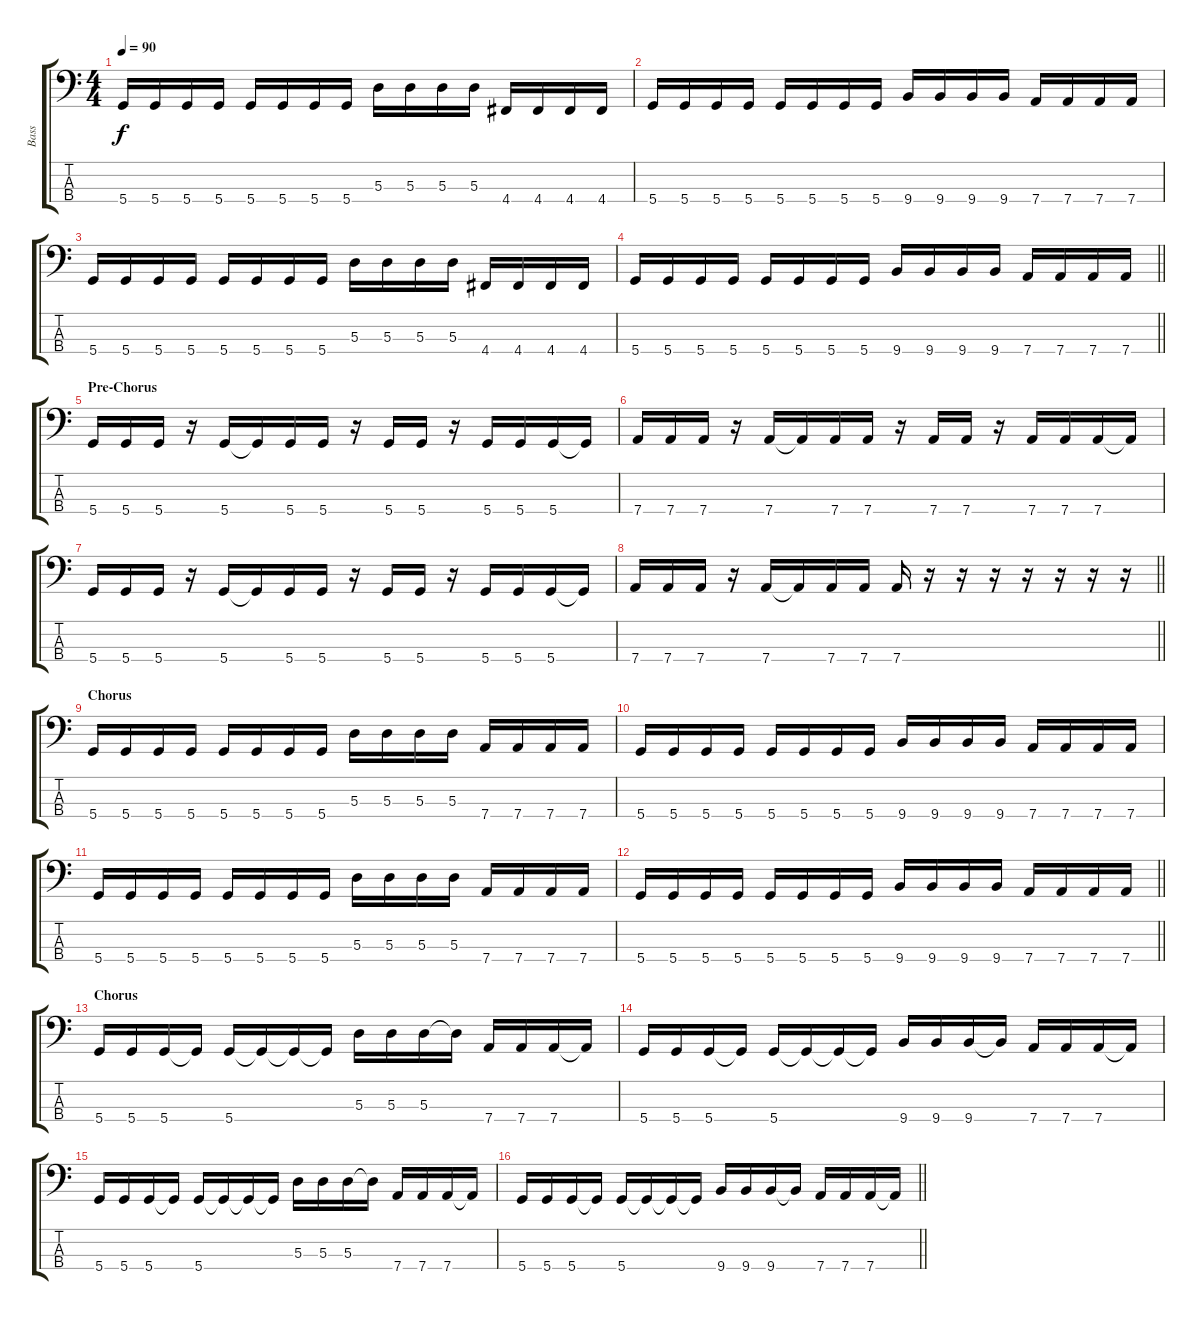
\track ("Bass" "Bass") {instrument electricbasspick}
\staff {score tabs}
\tuning (G2 D2 A1 D1) {hide}
\ts (4 4)
\tempo 90
\clef f4
\ks c
5.4.16{dy f} 5.4.16 5.4.16 5.4.16 5.4.16 5.4.16 5.4.16 5.4.16 5.3.16 5.3.16 5.3.16 5.3.16 4.4.16 4.4.16 4.4.16 4.4.16 |
5.4.16 5.4.16 5.4.16 5.4.16 5.4.16 5.4.16 5.4.16 5.4.16 9.4.16 9.4.16 9.4.16 9.4.16 7.4.16 7.4.16 7.4.16 7.4.16 |
5.4.16 5.4.16 5.4.16 5.4.16 5.4.16 5.4.16 5.4.16 5.4.16 5.3.16 5.3.16 5.3.16 5.3.16 4.4.16 4.4.16 4.4.16 4.4.16 |
\barLineRight lightlight
5.4.16 5.4.16 5.4.16 5.4.16 5.4.16 5.4.16 5.4.16 5.4.16 9.4.16 9.4.16 9.4.16 9.4.16 7.4.16 7.4.16 7.4.16 7.4.16 |
\section ("" "Pre-Chorus")
5.4.16 5.4.16 5.4.16 r.16 5.4.16 5.4{t}.16 5.4.16 5.4.16 r.16 5.4.16 5.4.16 r.16 5.4.16 5.4.16 5.4.16 5.4{t}.16 |
7.4.16 7.4.16 7.4.16 r.16 7.4.16 7.4{t}.16 7.4.16 7.4.16 r.16 7.4.16 7.4.16 r.16 7.4.16 7.4.16 7.4.16 7.4{t}.16 |
5.4.16 5.4.16 5.4.16 r.16 5.4.16 5.4{t}.16 5.4.16 5.4.16 r.16 5.4.16 5.4.16 r.16 5.4.16 5.4.16 5.4.16 5.4{t}.16 |
\barLineRight lightlight
7.4.16 7.4.16 7.4.16 r.16 7.4.16 7.4{t}.16 7.4.16 7.4.16 7.4.16 r.16 r.16 r.16 r.16 r.16 r.16 r.16 |
\section ("" "Chorus")
5.4.16 5.4.16 5.4.16 5.4.16 5.4.16 5.4.16 5.4.16 5.4.16 5.3.16 5.3.16 5.3.16 5.3.16 7.4.16 7.4.16 7.4.16 7.4.16 |
5.4.16 5.4.16 5.4.16 5.4.16 5.4.16 5.4.16 5.4.16 5.4.16 9.4.16 9.4.16 9.4.16 9.4.16 7.4.16 7.4.16 7.4.16 7.4.16 |
5.4.16 5.4.16 5.4.16 5.4.16 5.4.16 5.4.16 5.4.16 5.4.16 5.3.16 5.3.16 5.3.16 5.3.16 7.4.16 7.4.16 7.4.16 7.4.16 |
\barLineRight lightlight
5.4.16 5.4.16 5.4.16 5.4.16 5.4.16 5.4.16 5.4.16 5.4.16 9.4.16 9.4.16 9.4.16 9.4.16 7.4.16 7.4.16 7.4.16 7.4.16 |
\section ("" "Chorus")
5.4.16 5.4.16 5.4.16 5.4{t}.16 5.4.16 5.4{t}.16 5.4{t}.16 5.4{t}.16 5.3.16 5.3.16 5.3.16 5.3{t}.16 7.4.16 7.4.16 7.4.16 7.4{t}.16 |
5.4.16 5.4.16 5.4.16 5.4{t}.16 5.4.16 5.4{t}.16 5.4{t}.16 5.4{t}.16 9.4.16 9.4.16 9.4.16 9.4{t}.16 7.4.16 7.4.16 7.4.16 7.4{t}.16 |
5.4.16 5.4.16 5.4.16 5.4{t}.16 5.4.16 5.4{t}.16 5.4{t}.16 5.4{t}.16 5.3.16 5.3.16 5.3.16 5.3{t}.16 7.4.16 7.4.16 7.4.16 7.4{t}.16 |
\barLineRight lightlight
5.4.16 5.4.16 5.4.16 5.4{t}.16 5.4.16 5.4{t}.16 5.4{t}.16 5.4{t}.16 9.4.16 9.4.16 9.4.16 9.4{t}.16 7.4.16 7.4.16 7.4.16 7.4{t}.16
